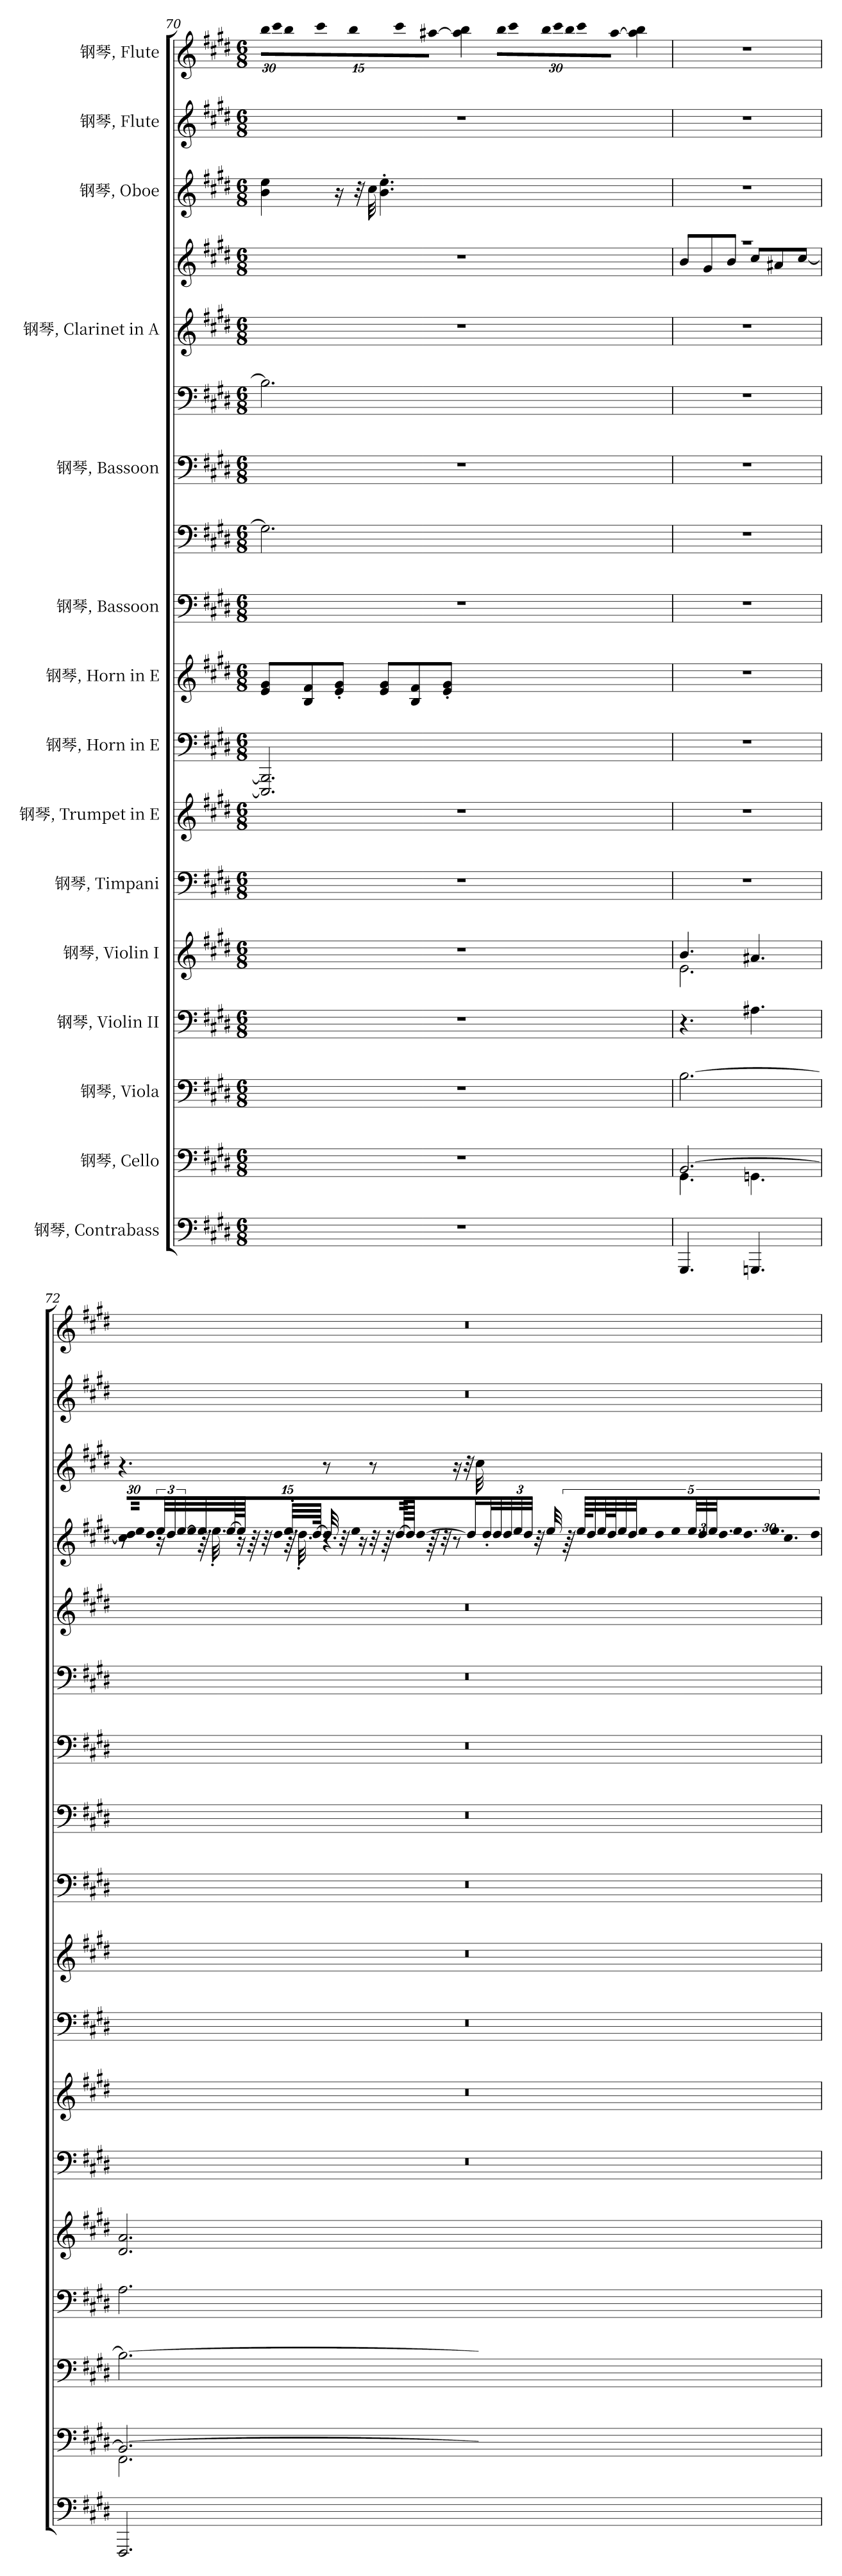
**kern	**kern	**kern	**kern	**kern	**kern	**kern	**kern	**kern	**kern	**kern	**kern	**kern	**kern	**kern	**kern	**kern	**kern
*part15	*part14	*part13	*part12	*part11	*part10	*part9	*part8	*part7	*part6	*part6	*part5	*part5	*part4	*part4	*part3	*part2	*part1
*staff18	*staff17	*staff16	*staff15	*staff14	*staff13	*staff12	*staff11	*staff10	*staff9	*staff8	*staff7	*staff6	*staff5	*staff4	*staff3	*staff2	*staff1
*I"钢琴, Contrabass	*I"钢琴, Cello	*I"钢琴, Viola	*I"钢琴, Violin II	*I"钢琴, Violin I	*I"钢琴, Timpani	*I"钢琴, Trumpet in E	*I"钢琴, Horn in E	*I"钢琴, Horn in E	*I"钢琴, Bassoon	*	*I"钢琴, Bassoon	*	*I"钢琴, Clarinet in A	*	*I"钢琴, Oboe	*I"钢琴, Flute	*I"钢琴, Flute
!!LO:PB:g=z
*clefF4	*clefF4	*clefF4	*clefF4	*clefG2	*clefF4	*clefG2	*clefF4	*clefG2	*clefF4	*clefF4	*clefF4	*clefF4	*clefG2	*clefG2	*clefG2	*clefG2	*clefG2
*k[f#c#g#d#]	*k[f#c#g#d#]	*k[f#c#g#d#]	*k[f#c#g#d#]	*k[f#c#g#d#]	*k[f#c#g#d#]	*k[f#c#g#d#]	*k[f#c#g#d#]	*k[f#c#g#d#]	*k[f#c#g#d#]	*k[f#c#g#d#]	*k[f#c#g#d#]	*k[f#c#g#d#]	*k[f#c#g#d#]	*k[f#c#g#d#]	*k[f#c#g#d#]	*k[f#c#g#d#]	*k[f#c#g#d#]
*M6/8	*M6/8	*M6/8	*M6/8	*M6/8	*M6/8	*M6/8	*M6/8	*M6/8	*M6/8	*M6/8	*M6/8	*M6/8	*M6/8	*M6/8	*M6/8	*M6/8	*M6/8
*	*	*	*	*	*	*	*	*	*	*	*	*	*	*	*	*	*Xbrackettup
=70	=70	=70	=70	=70	=70	=70	=70	=70	=70	=70	=70	=70	=70	=70	=70	=70	=70
!	!	!	!	!	!	!	!	!	!	!	!	!	!	!	!	!	!LO:N:vis=256%9
2.r	2.r	2.r	2.r	2.r	2.r	2.r	2.EEE/] 2.BBB/]	8e/ 8g#/L	2.r	2.G#\]	2.r	2.B\]	2.r	2.r	4b\ 4ee\	2.r	960%17bb\LLLL
!	!	!	!	!	!	!	!	!	!	!	!	!	!	!	!	!	!LO:N:vis=256%9
.	.	.	.	.	.	.	.	.	.	.	.	.	.	.	.	.	960%17ccc#\
.	.	.	.	.	.	.	.	.	.	.	.	.	.	.	.	.	1920ryy
!	!	!	!	!	!	!	!	!	!	!	!	!	!	!	!	!	!LO:N:vis=256%9
.	.	.	.	.	.	.	.	.	.	.	.	.	.	.	.	.	960%17bb\
!	!	!	!	!	!	!	!	!	!	!	!	!	!	!	!	!	!LO:N:vis=256%9
.	.	.	.	.	.	.	.	.	.	.	.	.	.	.	.	.	960%17ccc#\
!	!	!	!	!	!	!	!	!	!	!	!	!	!	!	!	!	!LO:N:vis=256%9
.	.	.	.	.	.	.	.	.	.	.	.	.	.	.	.	.	960%17bb\
!	!	!	!	!	!	!	!	!	!	!	!	!	!	!	!	!	!LO:N:vis=256%9
.	.	.	.	.	.	.	.	.	.	.	.	.	.	.	.	.	960%17ccc#\
.	.	.	.	.	.	.	.	.	.	.	.	.	.	.	.	.	1920ryy
!	!	!	!	!	!	!	!	!	!	!	!	!	!	!	!	!	!LO:N:vis=256%9
.	.	.	.	.	.	.	.	.	.	.	.	.	.	.	.	.	[960%17aa#X\JJJJ
.	.	.	.	.	.	.	.	8B/ 8f#/	.	.	.	.	.	.	.	.	4aa#\] 4bb\
.	.	.	.	.	.	.	.	8e/' 8g#/'J	.	.	.	.	.	.	16r	.	.
.	.	.	.	.	.	.	.	.	.	.	.	.	.	.	32r	.	.
.	.	.	.	.	.	.	.	.	.	.	.	.	.	.	32cc#\	.	.
!	!	!	!	!	!	!	!	!	!	!	!	!	!	!	!	!	!LO:N:vis=256%9
.	.	.	.	.	.	.	.	8e/ 8g#/L	.	.	.	.	.	.	4.b\' 4.ee\'	.	960%17bb\LLLL
!	!	!	!	!	!	!	!	!	!	!	!	!	!	!	!	!	!LO:N:vis=256%9
.	.	.	.	.	.	.	.	.	.	.	.	.	.	.	.	.	960%17ccc#\
.	.	.	.	.	.	.	.	.	.	.	.	.	.	.	.	.	1920ryy
!	!	!	!	!	!	!	!	!	!	!	!	!	!	!	!	!	!LO:N:vis=256%9
.	.	.	.	.	.	.	.	.	.	.	.	.	.	.	.	.	960%17bb\
!	!	!	!	!	!	!	!	!	!	!	!	!	!	!	!	!	!LO:N:vis=256%9
.	.	.	.	.	.	.	.	.	.	.	.	.	.	.	.	.	960%17ccc#\
!	!	!	!	!	!	!	!	!	!	!	!	!	!	!	!	!	!LO:N:vis=256%9
.	.	.	.	.	.	.	.	.	.	.	.	.	.	.	.	.	960%17bb\
!	!	!	!	!	!	!	!	!	!	!	!	!	!	!	!	!	!LO:N:vis=256%9
.	.	.	.	.	.	.	.	.	.	.	.	.	.	.	.	.	960%17ccc#\
.	.	.	.	.	.	.	.	.	.	.	.	.	.	.	.	.	1920ryy
!	!	!	!	!	!	!	!	!	!	!	!	!	!	!	!	!	!LO:N:vis=256%9
.	.	.	.	.	.	.	.	.	.	.	.	.	.	.	.	.	[960%17aa#\JJJJ
.	.	.	.	.	.	.	.	8B/ 8f#/	.	.	.	.	.	.	.	.	4aa#\] 4bb\
.	.	.	.	.	.	.	.	8e/' 8g#/'J	.	.	.	.	.	.	.	.	.
=71	=71	=71	=71	=71	=71	=71	=71	=71	=71	=71	=71	=71	=71	=71	=71	=71	=71
*	*^	*	*	*^	*	*	*	*	*	*	*	*	*	*^	*	*	*
4.GGG#/	[2.BB/	4.GG#\	[2.B\	4.r	4.b/	2.e\	2.r	2.r	2.r	2.r	2.r	2.r	2.r	2.r	2.r	2.r	8b/L	2.r	2.r	2.r
.	.	.	.	.	.	.	.	.	.	.	.	.	.	.	.	.	8g#/	.	.	.
.	.	.	.	.	.	.	.	.	.	.	.	.	.	.	.	.	8b/J	.	.	.
4.GGGn/	.	4.GGn\	.	4.A#X\	4.a#X/	.	.	.	.	.	.	.	.	.	.	.	8cc#/L	.	.	.
.	.	.	.	.	.	.	.	.	.	.	.	.	.	.	.	.	8a#X/	.	.	.
.	.	.	.	.	.	.	.	.	.	.	.	.	.	.	.	.	[8cc#/J	.	.	.
*	*	*	*	*	*v	*v	*	*	*	*	*	*	*	*	*	*	*	*	*	*
!!LO:PB:g=z
=72	=72	=72	=72	=72	=72	=72	=72	=72	=72	=72	=72	=72	=72	=72	=72	=72	=72	=72	=72
*	*	*	*	*	*	*	*	*	*	*	*	*	*	*	*	*^	*	*	*
*	*	*	*	*	*	*	*	*	*	*	*	*	*	*	*	*	*Xbrackettup	*	*	*
!	!	!	!	!	!	!	!	!	!	!	!	!	!	!	!	!	!LO:N:vis=256%9	!	!	!
2.FFF#/	2.BB/_	2.FF#\	2.B\_	2.A\	2.d#/ 2.a/	2.r	2.r	2.r	2.r	2.r	2.r	2.r	2.r	2.r	8r	8r	960%17cc#/] 960%17dd#/LLLL	4.r	2.r	2.r
!	!	!	!	!	!	!	!	!	!	!	!	!	!	!	!	!	!LO:N:vis=256%9	!	!	!
.	.	.	.	.	.	.	.	.	.	.	.	.	.	.	.	.	960%17ee/	.	.	.
.	.	.	.	.	.	.	.	.	.	.	.	.	.	.	.	.	1920ryy	.	.	.
!	!	!	!	!	!	!	!	!	!	!	!	!	!	!	!	!	!LO:N:vis=256%9	!	!	!
.	.	.	.	.	.	.	.	.	.	.	.	.	.	.	.	.	960%17dd#/	.	.	.
!	!	!	!	!	!	!	!	!	!	!	!	!	!	!	!	!	!LO:N:vis=256%9	!	!	!
.	.	.	.	.	.	.	.	.	.	.	.	.	.	.	.	.	960%17ee/	.	.	.
!	!	!	!	!	!	!	!	!	!	!	!	!	!	!	!	!	!LO:N:vis=256%9	!	!	!
.	.	.	.	.	.	.	.	.	.	.	.	.	.	.	.	.	960%17dd#/	.	.	.
!	!	!	!	!	!	!	!	!	!	!	!	!	!	!	!	!	!LO:N:vis=256%9	!	!	!
.	.	.	.	.	.	.	.	.	.	.	.	.	.	.	.	.	960%17ee/	.	.	.
.	.	.	.	.	.	.	.	.	.	.	.	.	.	.	.	.	1920ryy	.	.	.
!	!	!	!	!	!	!	!	!	!	!	!	!	!	!	!	!	!LO:N:vis=256%9	!	!	!
.	.	.	.	.	.	.	.	.	.	.	.	.	.	.	.	.	[960%17dd#/JJ	.	.	.
.	.	.	.	.	.	.	.	.	.	.	.	.	.	.	48ee/LLL	16r	16dd#/]	.	.	.
.	.	.	.	.	.	.	.	.	.	.	.	.	.	.	48dd#/	.	.	.	.	.
.	.	.	.	.	.	.	.	.	.	.	.	.	.	.	[48ee/	.	.	.	.	.
.	.	.	.	.	.	.	.	.	.	.	.	.	.	.	32.ee/]	64r	32dd#'/L	.	.	.
.	.	.	.	.	.	.	.	.	.	.	.	.	.	.	.	32.ee'\	.	.	.	.
.	.	.	.	.	.	.	.	.	.	.	.	.	.	.	.	.	32dd#/	.	.	.
.	.	.	.	.	.	.	.	.	.	.	.	.	.	.	[64ee/L	.	.	.	.	.
.	.	.	.	.	.	.	.	.	.	.	.	.	.	.	64ee/JJJJ]	16r	48dd#/	.	.	.
.	.	.	.	.	.	.	.	.	.	.	.	.	.	.	64r	.	.	.	.	.
.	.	.	.	.	.	.	.	.	.	.	.	.	.	.	.	.	48ee/	.	.	.
.	.	.	.	.	.	.	.	.	.	.	.	.	.	.	32r	.	.	.	.	.
.	.	.	.	.	.	.	.	.	.	.	.	.	.	.	.	.	48dd#/JJJ	.	.	.
.	.	.	.	.	.	.	.	.	.	.	.	.	.	.	32.ee'/LLL	64r	32r	.	.	.
.	.	.	.	.	.	.	.	.	.	.	.	.	.	.	.	32.dd#'\	.	.	.	.
.	.	.	.	.	.	.	.	.	.	.	.	.	.	.	.	.	32ee/	.	.	.
.	.	.	.	.	.	.	.	.	.	.	.	.	.	.	[64dd#/JJJk	.	.	.	.	.
*	*	*	*	*	*	*	*	*	*	*	*	*	*	*	*	*	*brackettup	*	*	*
.	.	.	.	.	.	.	.	.	.	.	.	.	.	.	32dd#/]	4.r	80r	8r	.	.
.	.	.	.	.	.	.	.	.	.	.	.	.	.	.	.	.	80ee/KLLL	.	.	.
.	.	.	.	.	.	.	.	.	.	.	.	.	.	.	.	.	40dd#/	.	.	.
.	.	.	.	.	.	.	.	.	.	.	.	.	.	.	32r	.	.	.	.	.
.	.	.	.	.	.	.	.	.	.	.	.	.	.	.	.	.	80ee/L	.	.	.
.	.	.	.	.	.	.	.	.	.	.	.	.	.	.	16r	.	80dd#/J	.	.	.
.	.	.	.	.	.	.	.	.	.	.	.	.	.	.	.	.	40ee/	.	.	.
.	.	.	.	.	.	.	.	.	.	.	.	.	.	.	.	.	40dd#/	.	.	.
.	.	.	.	.	.	.	.	.	.	.	.	.	.	.	32r	.	64ee/L	8r	.	.
.	.	.	.	.	.	.	.	.	.	.	.	.	.	.	.	.	64dd#/J	.	.	.
.	.	.	.	.	.	.	.	.	.	.	.	.	.	.	64r	.	32ee/	.	.	.
.	.	.	.	.	.	.	.	.	.	.	.	.	.	.	[64dd#/LLLL	.	.	.	.	.
*	*	*	*	*	*	*	*	*	*	*	*	*	*	*	*	*	*Xbrackettup	*	*	*
.	.	.	.	.	.	.	.	.	.	.	.	.	.	.	64dd#/JJJJ]	.	48ee/	.	.	.
.	.	.	.	.	.	.	.	.	.	.	.	.	.	.	64r	.	.	.	.	.
.	.	.	.	.	.	.	.	.	.	.	.	.	.	.	.	.	48dd#/	.	.	.
.	.	.	.	.	.	.	.	.	.	.	.	.	.	.	32r	.	.	.	.	.
.	.	.	.	.	.	.	.	.	.	.	.	.	.	.	.	.	48ee/	.	.	.
!	!	!	!	!	!	!	!	!	!	!	!	!	!	!	!	!	!LO:N:vis=256.	!	!	!
.	.	.	.	.	.	.	.	.	.	.	.	.	.	.	8r	.	1920%17dd#/KL	16r	.	.
!	!	!	!	!	!	!	!	!	!	!	!	!	!	!	!	!	!LO:N:vis=256%9	!	!	!
.	.	.	.	.	.	.	.	.	.	.	.	.	.	.	.	.	960%17ee/	.	.	.
!	!	!	!	!	!	!	!	!	!	!	!	!	!	!	!	!	!LO:N:vis=32.	!	!	!
.	.	.	.	.	.	.	.	.	.	.	.	.	.	.	.	.	640%17dd#/	.	.	.
.	.	.	.	.	.	.	.	.	.	.	.	.	.	.	.	.	1920ryy	.	.	.
!	!	!	!	!	!	!	!	!	!	!	!	!	!	!	!	!	!LO:N:vis=32.	!	!	!
.	.	.	.	.	.	.	.	.	.	.	.	.	.	.	.	.	640%17ee/	.	.	.
.	.	.	.	.	.	.	.	.	.	.	.	.	.	.	.	.	.	32r	.	.
!	!	!	!	!	!	!	!	!	!	!	!	!	!	!	!	!	!LO:N:vis=32.	!	!	!
.	.	.	.	.	.	.	.	.	.	.	.	.	.	.	.	.	640%17cc#/	.	.	.
.	.	.	.	.	.	.	.	.	.	.	.	.	.	.	.	.	.	32cc#\	.	.
.	.	.	.	.	.	.	.	.	.	.	.	.	.	.	.	.	1920ryy	.	.	.
!	!	!	!	!	!	!	!	!	!	!	!	!	!	!	!	!	!LO:N:vis=256%9	!	!	!
.	.	.	.	.	.	.	.	.	.	.	.	.	.	.	.	.	[960%17dd#/JJJJ	.	.	.
*	*v	*v	*	*	*	*	*	*	*	*	*	*	*	*	*v	*v	*v	*	*	*
=	=	=	=	=	=	=	=	=	=	=	=	=	=	=	=	=	=
*-	*-	*-	*-	*-	*-	*-	*-	*-	*-	*-	*-	*-	*-	*-	*-	*-	*-
